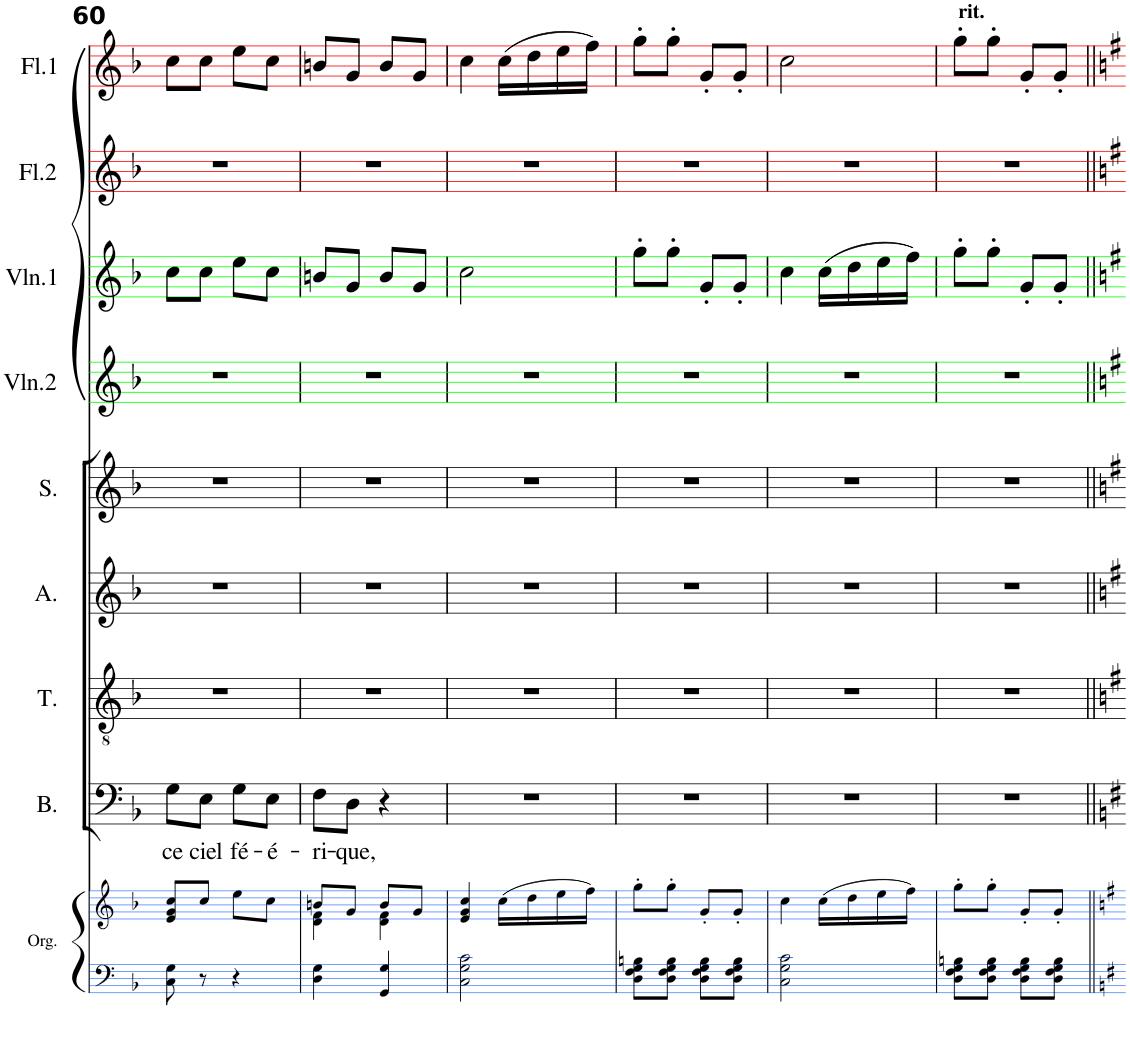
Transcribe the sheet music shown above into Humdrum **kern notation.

**kern	**kern	**kern	**text	**kern	**kern	**kern	**kern	**kern	**kern	**kern
*part9	*part9	*part8	*part8	*part7	*part6	*part5	*part4	*part3	*part2	*part1
*staff10	*staff9	*staff8	*staff8	*staff7	*staff6	*staff5	*staff4	*staff3	*staff2	*staff1
*I"Orgue	*	*I"Bass	*	*I"Ténor	*I"Alto	*I"Soprano	*I"Violon 2	*I"Violon 1	*I"Flûte 2	*I"Flûte 1
*I'Org.	*	*I'B.	*	*I'T.	*I'A.	*I'S.	*I'Vln.2	*I'Vln.1	*I'Fl.2	*I'Fl.1
!!LO:PB:g=z
*clefF4	*clefG2	*clefF4	*	*clefGv2	*clefG2	*clefG2	*clefG2	*clefG2	*clefG2	*clefG2
*k[b-]	*k[b-]	*k[b-]	*	*k[b-]	*k[b-]	*k[b-]	*k[b-]	*k[b-]	*k[b-]	*k[b-]
*M2/4	*M2/4	*M2/4	*	*M2/4	*M2/4	*M2/4	*M2/4	*M2/4	*M2/4	*M2/4
=60	=60	=60	=60	=60	=60	=60	=60	=60	=60	=60
!	!	!	!LO:LY:b	!	!	!	!	!	!	!
8C\ 8G\	8e/ 8g/ 8cc/L	8G\L	ce	2r	2r	2r	2r	8cc\L	2r	8cc\L
!	!	!	!LO:LY:b	!	!	!	!	!	!	!
8r	8cc/J	8E\J	ciel	.	.	.	.	8cc\J	.	8cc\J
!	!	!	!LO:LY:b	!	!	!	!	!	!	!
4r	8ee\L	8G\L	fé-	.	.	.	.	8ee\L	.	8ee\L
!	!	!	!LO:LY:b	!	!	!	!	!	!	!
.	8cc\J	8E\J	-é-	.	.	.	.	8cc\J	.	8cc\J
=61	=61	=61	=61	=61	=61	=61	=61	=61	=61	=61
*	*^	*	*	*	*	*	*	*	*	*
!	!	!	!	!LO:LY:b	!	!	!	!	!	!	!
4D\ 4G\	8bn/L	4d\ 4f\	8F\L	-ri-	2r	2r	2r	2r	8bn/L	2r	8bn/L
!	!	!	!	!LO:LY:b	!	!	!	!	!	!	!
.	8g/J	.	8D\J	-que,	.	.	.	.	8g/J	.	8g/J
4GG/ 4G/	8b/L	4d\ 4f\	4r	.	.	.	.	.	8b/L	.	8b/L
.	8g/J	.	.	.	.	.	.	.	8g/J	.	8g/J
*	*v	*v	*	*	*	*	*	*	*	*	*
=62	=62	=62	=62	=62	=62	=62	=62	=62	=62	=62
2C\ 2G\ 2c\	4e/ 4g/ 4cc/	2r	.	2r	2r	2r	2r	2cc\	2r	4cc\
.	(16cc\LL	.	.	.	.	.	.	.	.	(16cc\LL
.	16dd\	.	.	.	.	.	.	.	.	16dd\
.	16ee\	.	.	.	.	.	.	.	.	16ee\
.	16ff\JJ)	.	.	.	.	.	.	.	.	16ff\JJ)
=63	=63	=63	=63	=63	=63	=63	=63	=63	=63	=63
8D\ 8F\ 8G\ 8Bn\L	8gg'\L	2r	.	2r	2r	2r	2r	8gg'\L	2r	8gg'\L
8D\ 8F\ 8G\ 8B\J	8gg'\J	.	.	.	.	.	.	8gg'\J	.	8gg'\J
8D\ 8F\ 8G\ 8B\L	8g'/L	.	.	.	.	.	.	8g'/L	.	8g'/L
8D\ 8F\ 8G\ 8B\J	8g'/J	.	.	.	.	.	.	8g'/J	.	8g'/J
=64	=64	=64	=64	=64	=64	=64	=64	=64	=64	=64
2C\ 2G\ 2c\	4cc\	2r	.	2r	2r	2r	2r	4cc\	2r	2cc\
.	(16cc\LL	.	.	.	.	.	.	(16cc\LL	.	.
.	16dd\	.	.	.	.	.	.	16dd\	.	.
.	16ee\	.	.	.	.	.	.	16ee\	.	.
.	16ff\JJ)	.	.	.	.	.	.	16ff\JJ)	.	.
=65	=65	=65	=65	=65	=65	=65	=65	=65	=65	=65
!	!	!	!	!	!	!	!	!	!	!LO:TX:a:B:t=rit.
8D\ 8F\ 8G\ 8Bn\L	8gg'\L	2r	.	2r	2r	2r	2r	8gg'\L	2r	8gg'\L
8D\ 8F\ 8G\ 8B\J	8gg'\J	.	.	.	.	.	.	8gg'\J	.	8gg'\J
8D\ 8F\ 8G\ 8B\L	8g'/L	.	.	.	.	.	.	8g'/L	.	8g'/L
8D\ 8F\ 8G\ 8B\J	8g'/J	.	.	.	.	.	.	8g'/J	.	8g'/J
=||	=||	=||	=||	=||	=||	=||	=||	=||	=||	=||
*-	*-	*-	*-	*-	*-	*-	*-	*-	*-	*-
